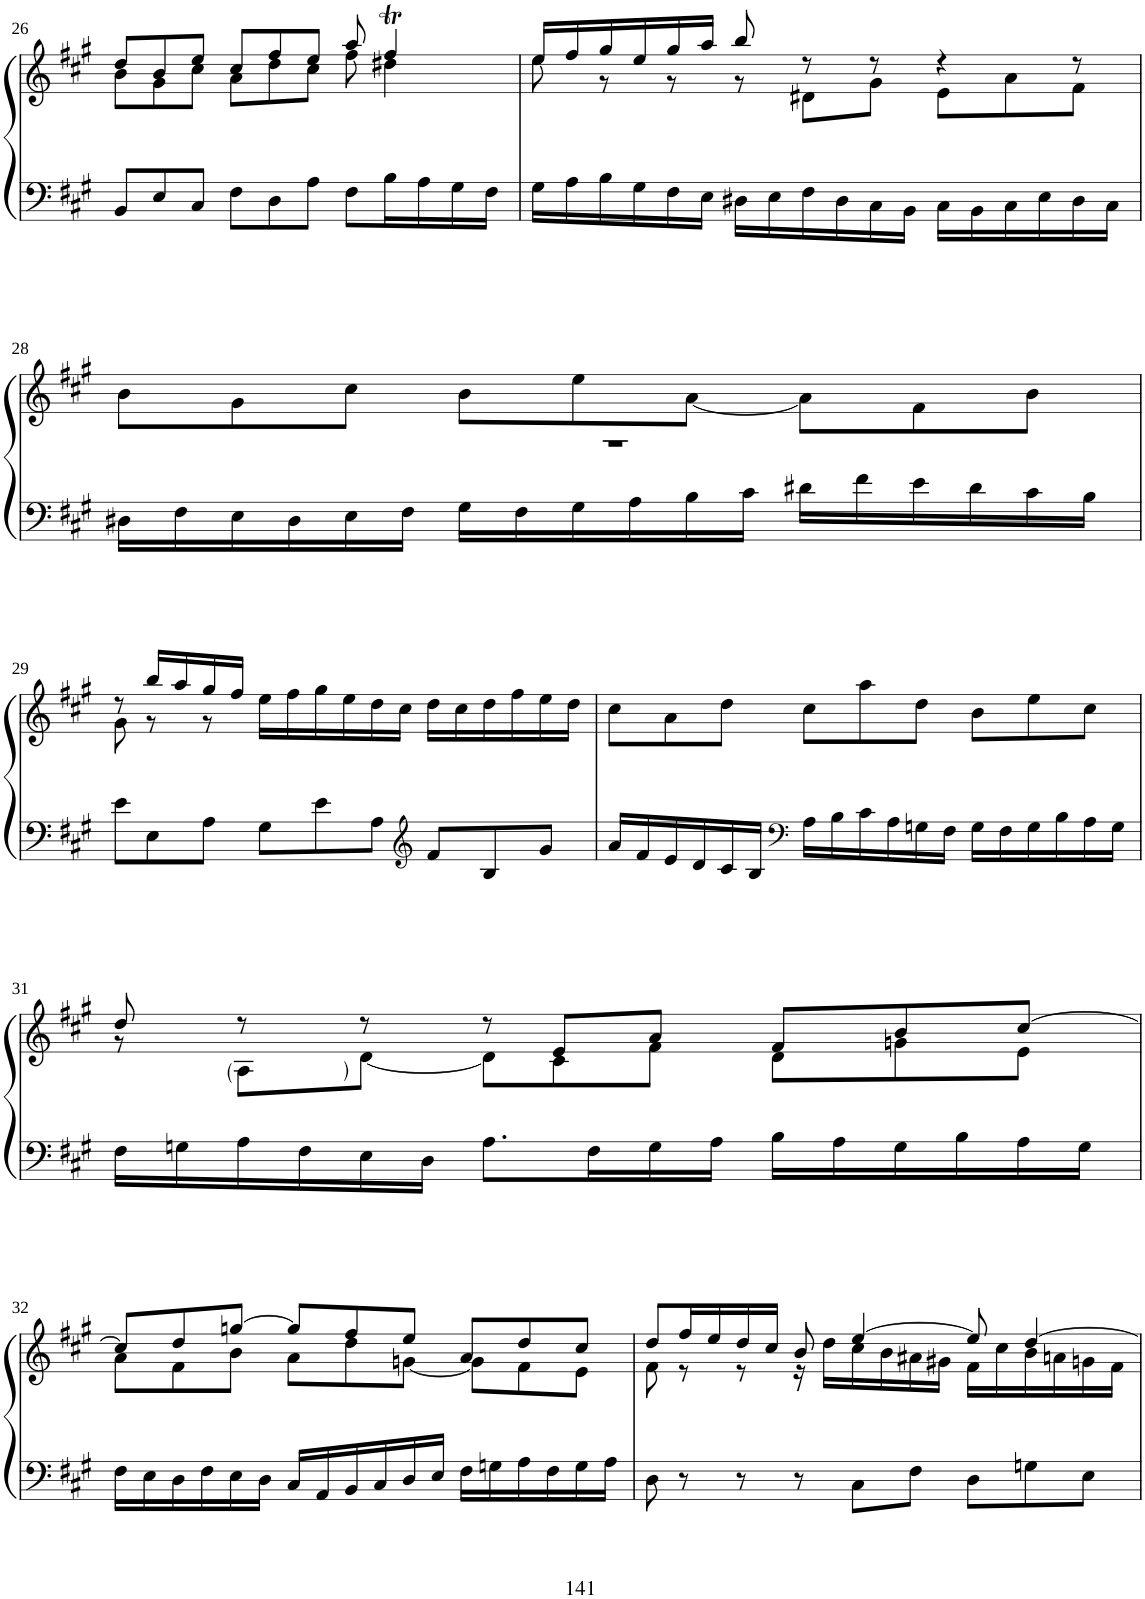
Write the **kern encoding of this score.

**kern	**kern
*part1	*part1
*staff2	*staff1
*I"Piano	*
*I'Pno	*
!!LO:PB:g=z
*clefF4	*clefG2
*k[f#c#g#]	*k[f#c#g#]
*M9/8	*M9/8
=26	=26
*	*^
8BB/L	8dd/L	8b\L
8E/	8b/	8g#\
8C#/J	8ee/J	8cc#\J
8F#\L	8cc#/L	8a\L
8D\	8ff#/	8dd\
8A\J	8ee/J	8cc#\J
8F#\L	8aa/	8ff#\
16B\L	4ff#T/	4dd#X\
16A\	.	.
16G#\	.	.
16F#\JJ	.	.
=27	=27	=27
16G#\LL	16ee/LL	8ee\
16A\	16ff#/	.
16B\	16gg#/	8r
16G#\	16ee/	.
16F#\	16gg#/	8r
16E\JJ	16aa/JJ	.
16D#X\LL	8bb/	8r
16E\	.	.
16F#\	8r	8d#X\L
16D#\	.	.
16C#\	8r	8g#\J
16BB\JJ	.	.
16C#\LL	4r	8e\L
16BB\	.	.
16C#\	.	8a\
16E\	.	.
16D#\	8r	8f#\J
16C#\JJ	.	.
!!LO:LB:g=z	!!
=28	=28	=28
16D#X\LL	8b\L	8%9r
16F#\	.	.
16E\	8g#\	.
16D#\	.	.
16E\	8cc#\J	.
16F#\JJ	.	.
16G#\LL	8b\L	.
16F#\	.	.
16G#\	8ee\	.
16A\	.	.
16B\	[8a\J	.
16c#\JJ	.	.
16d#X\LL	8a\L]	.
16f#\	.	.
16e\	8f#\	.
16d#\	.	.
16c#\	8b\J	.
16B\JJ	.	.
!!LO:LB:g=z	!!
=29	=29	=29
8e\L	8r	8g#\
8E\	16bb/LL	8r
.	16aa/	.
8A\J	16gg#/	8r
.	16ff#/JJ	.
8G#\L	16ee\LL	2.ryy
.	16ff#\	.
8e\	16gg#\	.
.	16ee\	.
8A\J	16dd\	.
.	16cc#\JJ	.
*clefG2	*	*
8f#/L	16dd\LL	.
.	16cc#\	.
8B/	16dd\	.
.	16ff#\	.
8g#/J	16ee\	.
.	16dd\JJ	.
*	*v	*v
=30	=30
16a/LL	8cc#\L
16f#/	.
16e/	8a\
16d/	.
16c#/	8dd\J
16B/JJ	.
*clefF4	*
16A\LL	8cc#\L
16B\	.
16c#\	8aa\
16A\	.
16Gn\	8dd\J
16F#\JJ	.
16G\LL	8b\L
16F#\	.
16G\	8ee\
16B\	.
16A\	8cc#\J
16G\JJ	.
!!LO:LB:g=z
=31	=31
*	*^
16F#\LL	8dd/	8r
16Gn\	.	.
16A\	8r	8A\L
16F#\	.	.
16E\	8r	[8d\J
16D\JJ	.	.
8.A\L	8r	8d\L]
.	8e/L	8c#\
16F#\L	.	.
16G\	8a/J	8f#\J
16A\JJ	.	.
16B\LL	8f#/L	8d\L
16A\	.	.
16G\	8b/	8gn\
16B\	.	.
16A\	[8cc#/J	8e\J
16G\JJ	.	.
!!LO:LB:g=z	!!
=32	=32	=32
16F#\LL	8cc#/L]	8a\L
16E\	.	.
16D\	8dd/	8f#\
16F#\	.	.
16E\	[8ggn/J	8b\J
16D\JJ	.	.
16C#/LL	8gg/L]	8a\L
16AA/	.	.
16BB/	8ff#/	8dd\
16C#/	.	.
16D/	8ee/J	[8gn\J
16E/JJ	.	.
16F#\LL	8a/L	8g\L]
16Gn\	.	.
16A\	8dd/	8f#\
16F#\	.	.
16G\	8cc#/J	8e\J
16A\JJ	.	.
=33	=33	=33
8D\	8dd/L	8f#\
8r	16ff#/L	8r
.	16ee/	.
8r	16dd/	8r
.	16cc#/JJ	.
8r	8b/	16r
.	.	16dd\LL
8C#\L	[4ee/	16cc#\
.	.	16b\
8F#\J	.	16a#X\
.	.	16g#X\JJ
8D\L	8ee/]	16f#\LL
.	.	16cc#\
8Gn\	[4dd/	16b\
.	.	16an\
8E\J	.	16gn\
.	.	16f#\JJ
*	*v	*v
=	=
*-	*-
